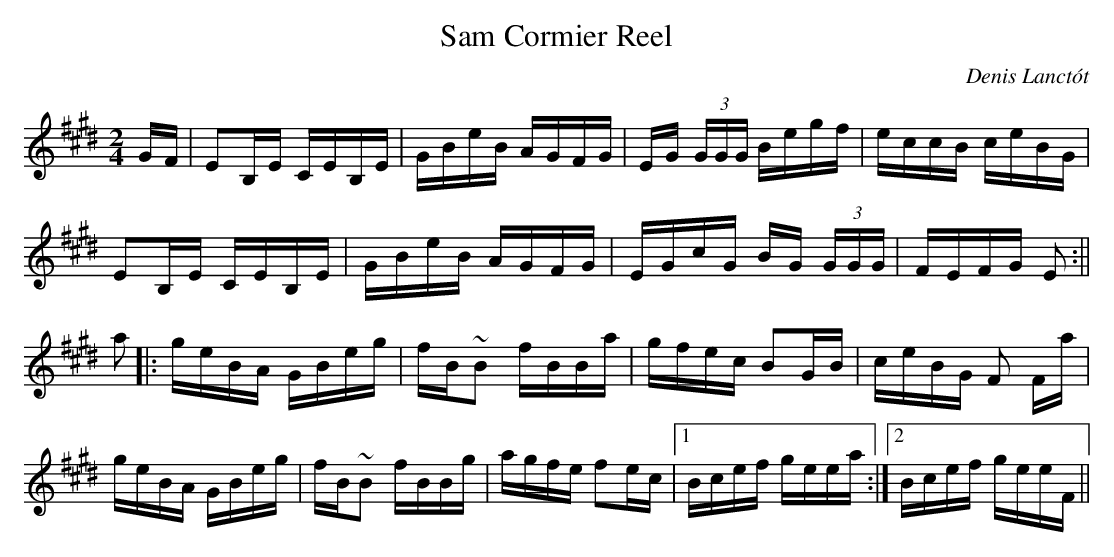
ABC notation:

X:1
T:Sam Cormier Reel
M:2/4
L:1/16
C:Denis Lanctót
K:E
GF|E2B,E CEB,E|GBeB AGFG|EG (3GGG Begf|eccB ceBG|!
E2B,E CEB,E|GBeB AGFG|EGcG BG (3GGG|FEFG E2:||!
a2|:geBA GBeg|fB~B2 fBBa|gfec B2GB|ceBG F2 Fa|!
geBA GBeg|fB~B2 fBBg|agfe f2ec|1Bcef geea:|2Bcef geeF||!
